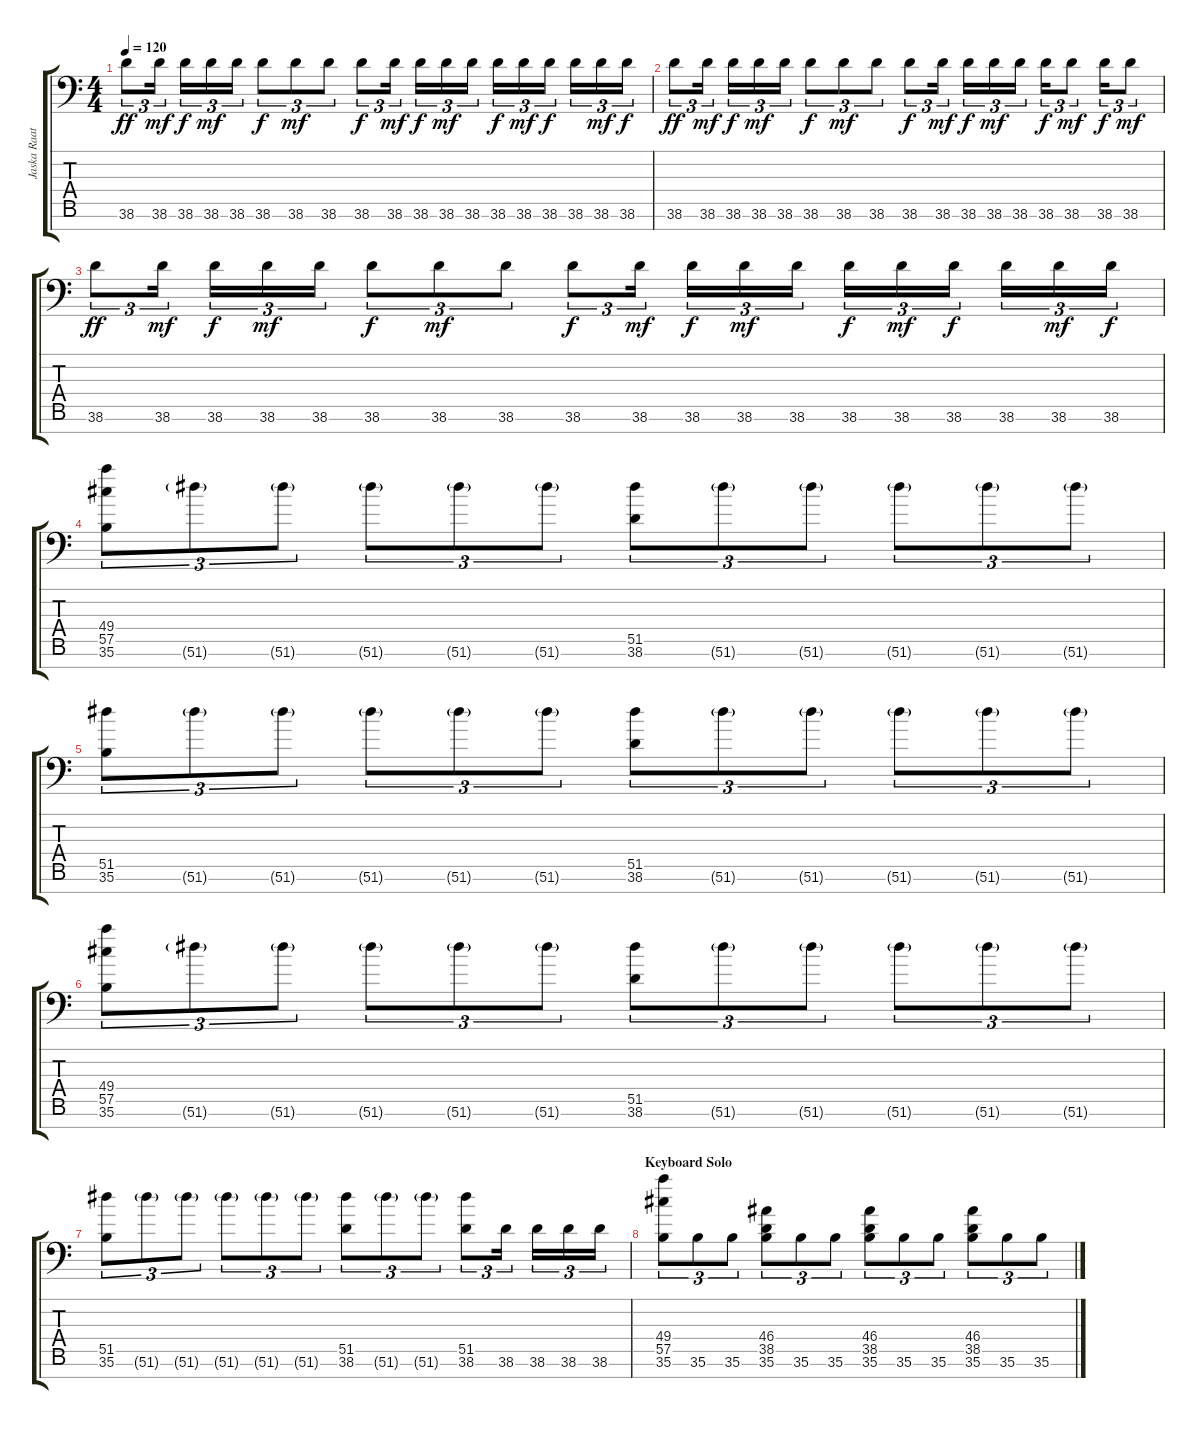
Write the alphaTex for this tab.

\track ("Jaska Raatikainen [Drum]" "Jaska Raat") {instrument acousticgrandpiano}
\staff {score tabs}
\tuning (C-1 C-1 C-1 C-1 C-1 C-1 C-1) {hide}
\ts (4 4)
\tempo 120
\clef f4
\ks c
38.6.8{tu (3 2) dy ff} 38.6.16{tu (3 2) dy mf} 38.6.16{tu (3 2) dy f} 38.6.16{tu (3 2) dy mf} 38.6.16{tu (3 2)} 38.6.8{tu (3 2) dy f} 38.6.8{tu (3 2) dy mf} 38.6.8{tu (3 2)} 38.6.8{tu (3 2) dy f} 38.6.16{tu (3 2) dy mf} 38.6.16{tu (3 2) dy f} 38.6.16{tu (3 2) dy mf} 38.6.16{tu (3 2)} 38.6.16{tu (3 2) dy f} 38.6.16{tu (3 2) dy mf} 38.6.16{tu (3 2) dy f} 38.6.16{tu (3 2)} 38.6.16{tu (3 2) dy mf} 38.6.16{tu (3 2) dy f} |
38.6.8{tu (3 2) dy ff} 38.6.16{tu (3 2) dy mf} 38.6.16{tu (3 2) dy f} 38.6.16{tu (3 2) dy mf} 38.6.16{tu (3 2)} 38.6.8{tu (3 2) dy f} 38.6.8{tu (3 2) dy mf} 38.6.8{tu (3 2)} 38.6.8{tu (3 2) dy f} 38.6.16{tu (3 2) dy mf} 38.6.16{tu (3 2) dy f} 38.6.16{tu (3 2) dy mf} 38.6.16{tu (3 2)} 38.6.16{tu (3 2) dy f} 38.6.8{tu (3 2) dy mf} 38.6.16{tu (3 2) dy f} 38.6.8{tu (3 2) dy mf} |
38.6.8{tu (3 2) dy ff} 38.6.16{tu (3 2) dy mf} 38.6.16{tu (3 2) dy f} 38.6.16{tu (3 2) dy mf} 38.6.16{tu (3 2)} 38.6.8{tu (3 2) dy f} 38.6.8{tu (3 2) dy mf} 38.6.8{tu (3 2)} 38.6.8{tu (3 2) dy f} 38.6.16{tu (3 2) dy mf} 38.6.16{tu (3 2) dy f} 38.6.16{tu (3 2) dy mf} 38.6.16{tu (3 2)} 38.6.16{tu (3 2) dy f} 38.6.16{tu (3 2) dy mf} 38.6.16{tu (3 2) dy f} 38.6.16{tu (3 2)} 38.6.16{tu (3 2) dy mf} 38.6.16{tu (3 2) dy f} |
(49.4 57.5 35.6).8{tu (3 2)} 51.6{g}.8{tu (3 2)} 51.6{g}.8{tu (3 2)} 51.6{g}.8{tu (3 2)} 51.6{g}.8{tu (3 2)} 51.6{g}.8{tu (3 2)} (51.5 38.6).8{tu (3 2)} 51.6{g}.8{tu (3 2)} 51.6{g}.8{tu (3 2)} 51.6{g}.8{tu (3 2)} 51.6{g}.8{tu (3 2)} 51.6{g}.8{tu (3 2)} |
(51.5 35.6).8{tu (3 2)} 51.6{g}.8{tu (3 2)} 51.6{g}.8{tu (3 2)} 51.6{g}.8{tu (3 2)} 51.6{g}.8{tu (3 2)} 51.6{g}.8{tu (3 2)} (51.5 38.6).8{tu (3 2)} 51.6{g}.8{tu (3 2)} 51.6{g}.8{tu (3 2)} 51.6{g}.8{tu (3 2)} 51.6{g}.8{tu (3 2)} 51.6{g}.8{tu (3 2)} |
(49.4 57.5 35.6).8{tu (3 2)} 51.6{g}.8{tu (3 2)} 51.6{g}.8{tu (3 2)} 51.6{g}.8{tu (3 2)} 51.6{g}.8{tu (3 2)} 51.6{g}.8{tu (3 2)} (51.5 38.6).8{tu (3 2)} 51.6{g}.8{tu (3 2)} 51.6{g}.8{tu (3 2)} 51.6{g}.8{tu (3 2)} 51.6{g}.8{tu (3 2)} 51.6{g}.8{tu (3 2)} |
(51.5 35.6).8{tu (3 2)} 51.6{g}.8{tu (3 2)} 51.6{g}.8{tu (3 2)} 51.6{g}.8{tu (3 2)} 51.6{g}.8{tu (3 2)} 51.6{g}.8{tu (3 2)} (51.5 38.6).8{tu (3 2)} 51.6{g}.8{tu (3 2)} 51.6{g}.8{tu (3 2)} (51.5 38.6).8{tu (3 2)} 38.6.16{tu (3 2)} 38.6.16{tu (3 2)} 38.6.16{tu (3 2)} 38.6.16{tu (3 2)} |
\section ("" "Keyboard Solo")
(49.4 57.5 35.6).8{tu (3 2)} 35.6.8{tu (3 2)} 35.6.8{tu (3 2)} (46.4 38.5 35.6).8{tu (3 2)} 35.6.8{tu (3 2)} 35.6.8{tu (3 2)} (46.4 38.5 35.6).8{tu (3 2)} 35.6.8{tu (3 2)} 35.6.8{tu (3 2)} (46.4 38.5 35.6).8{tu (3 2)} 35.6.8{tu (3 2)} 35.6.8{tu (3 2)}
